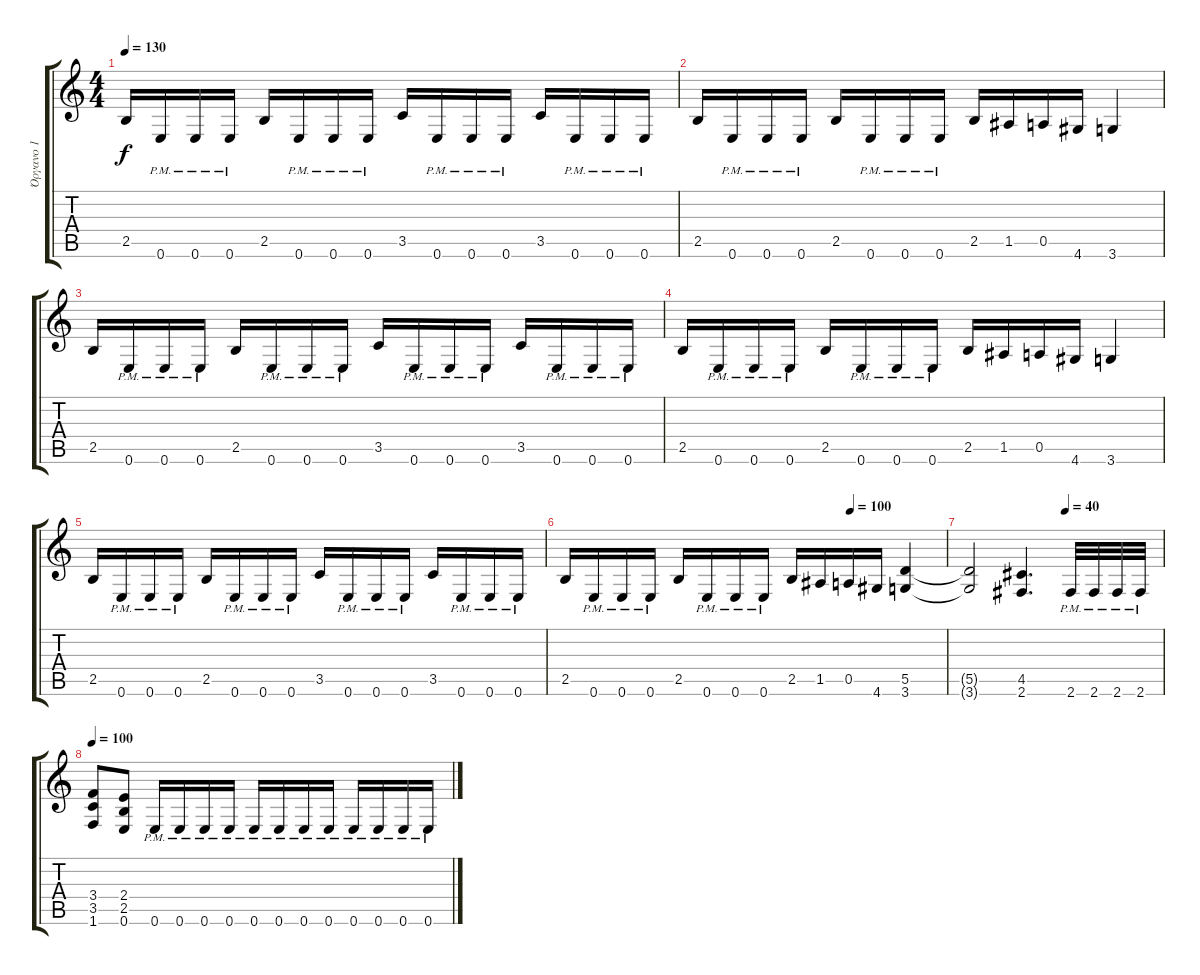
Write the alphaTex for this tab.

\track ("Όργανο 1" "Όργανο 1") {instrument distortionguitar}
\staff {score tabs}
\tuning (E4 B3 G3 D3 A2 E2) {hide}
\ts (4 4)
\tempo 130
\clef g2
\ks c
2.5.16{dy f} 0.6{pm}.16 0.6{pm}.16 0.6{pm}.16 2.5.16 0.6{pm}.16 0.6{pm}.16 0.6{pm}.16 3.5.16 0.6{pm}.16 0.6{pm}.16 0.6{pm}.16 3.5.16 0.6{pm}.16 0.6{pm}.16 0.6{pm}.16 |
2.5.16 0.6{pm}.16 0.6{pm}.16 0.6{pm}.16 2.5.16 0.6{pm}.16 0.6{pm}.16 0.6{pm}.16 2.5.16 1.5.16 0.5.16 4.6.16 3.6.4 |
2.5.16 0.6{pm}.16 0.6{pm}.16 0.6{pm}.16 2.5.16 0.6{pm}.16 0.6{pm}.16 0.6{pm}.16 3.5.16 0.6{pm}.16 0.6{pm}.16 0.6{pm}.16 3.5.16 0.6{pm}.16 0.6{pm}.16 0.6{pm}.16 |
2.5.16 0.6{pm}.16 0.6{pm}.16 0.6{pm}.16 2.5.16 0.6{pm}.16 0.6{pm}.16 0.6{pm}.16 2.5.16 1.5.16 0.5.16 4.6.16 3.6.4 |
2.5.16 0.6{pm}.16 0.6{pm}.16 0.6{pm}.16 2.5.16 0.6{pm}.16 0.6{pm}.16 0.6{pm}.16 3.5.16 0.6{pm}.16 0.6{pm}.16 0.6{pm}.16 3.5.16 0.6{pm}.16 0.6{pm}.16 0.6{pm}.16 |
\tempo (100 0.75)
2.5.16 0.6{pm}.16 0.6{pm}.16 0.6{pm}.16 2.5.16 0.6{pm}.16 0.6{pm}.16 0.6{pm}.16 2.5.16 1.5.16 0.5.16 4.6.16 (5.5 3.6).4 |
\tempo (40 0.5)
(5.5{t} 3.6{t}).2 (4.5 2.6).4{d} 2.6{pm}.32 2.6{pm}.32 2.6{pm}.32 2.6{pm}.32 |
\tempo 100
(3.4 3.5 1.6).8 (2.4 2.5 0.6).8 0.6{pm}.16 0.6{pm}.16 0.6{pm}.16 0.6{pm}.16 0.6{pm}.16 0.6{pm}.16 0.6{pm}.16 0.6{pm}.16 0.6{pm}.16 0.6{pm}.16 0.6{pm}.16 0.6{pm}.16
